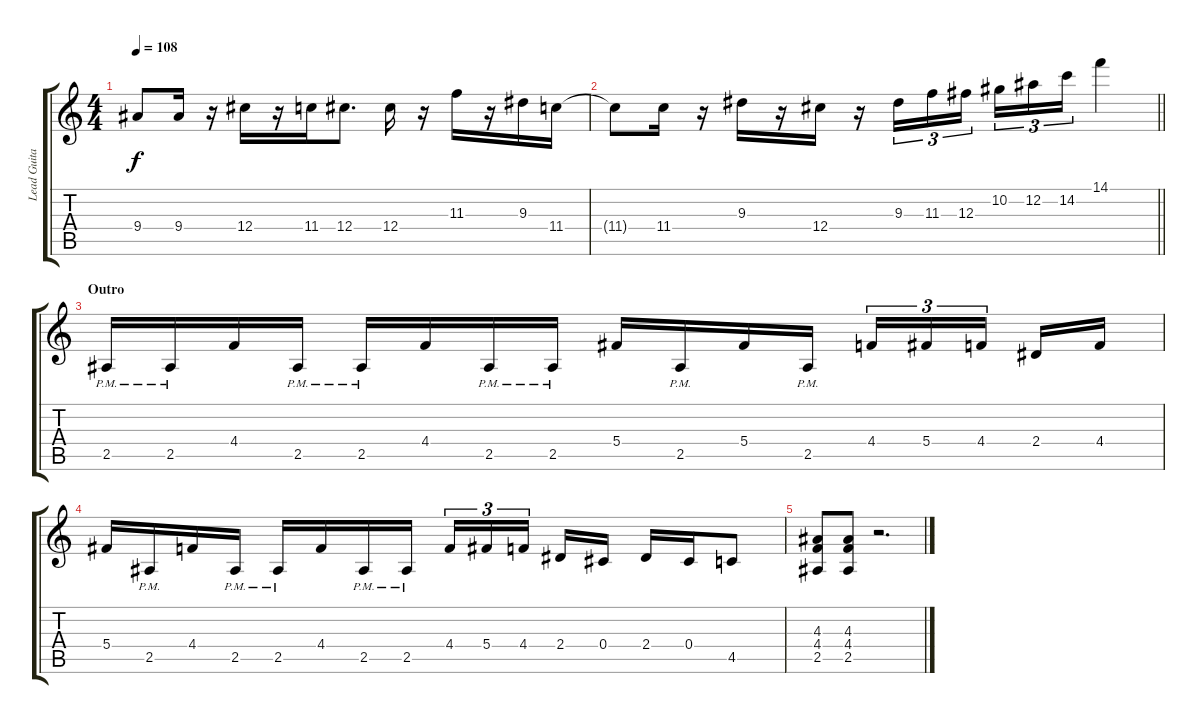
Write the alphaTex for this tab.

\track ("Lead Guitar" "Lead Guita") {instrument distortionguitar}
\staff {score tabs}
\tuning (Eb4 Bb3 Gb3 Db3 Ab2 Eb2) {hide}
\ts (4 4)
\tempo 108
\clef g2
\ks c
9.4{t}.8{dy f} 9.4.16 r.16 12.4.16 r.16 11.4.16 12.4.8{d} 12.4.16 r.16 11.3.16 r.16 9.3.16 11.4.16 |
\barLineRight lightlight
11.4{t}.8 11.4.16 r.16 9.3.16 r.16 12.4.16 r.16 9.3.16{tu (3 2)} 11.3.16{tu (3 2)} 12.3.16{tu (3 2) beam splitsecondary} 10.2.16{tu (3 2)} 12.2.16{tu (3 2)} 14.2.16{tu (3 2)} 14.1.4 |
\section ("" "Outro")
2.5{pm}.16 2.5{pm}.16 4.4.16 2.5{pm}.16 2.5{pm}.16 4.4.16 2.5{pm}.16 2.5{pm}.16 5.4.16 2.5{pm}.16 5.4.16 2.5{pm}.16 4.4.16{tu (3 2)} 5.4.16{tu (3 2)} 4.4.16{tu (3 2) beam splitsecondary} 2.4.16 4.4.16 |
5.4.16 2.5{pm}.16 4.4.16 2.5{pm}.16 2.5{pm}.16 4.4.16 2.5{pm}.16 2.5{pm}.16 4.4.16{tu (3 2)} 5.4.16{tu (3 2)} 4.4.16{tu (3 2) beam splitsecondary} 2.4.16 0.4.16 2.4.16 0.4.16 4.5.8 |
(4.3 4.4 2.5).8 (4.3 4.4 2.5).8 r.2{d}
